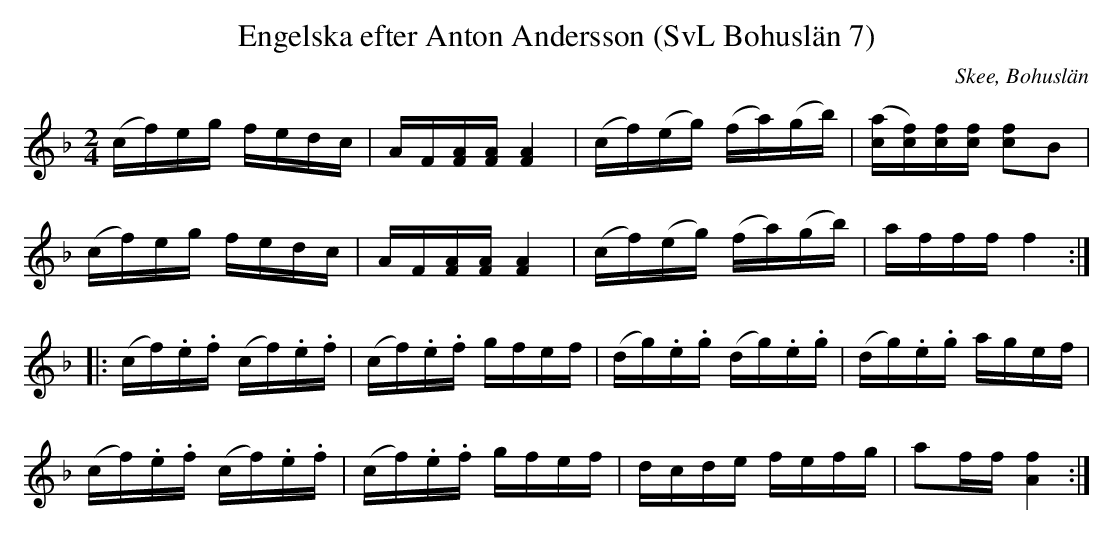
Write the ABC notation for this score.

X:1
T:Engelska efter Anton Andersson (SvL Bohuslän 7)
O:Skee, Bohuslän
M:2/4
L:1/8
K:F
(c/f/)e/g/ f/e/d/c/|A/F/[FA]/[FA]/ [FA]2|(c/f/)(e/g/) (f/a/)(g/b/)|([ca]/[cf]/)[cf]/[cf]/ [cf]B|
(c/f/)e/g/ f/e/d/c/|A/F/[FA]/[FA]/ [FA]2|(c/f/)(e/g/) (f/a/)(g/b/)|a/f/f/f/ f2:|
|:(c/f/).e/.f/ (c/f/).e/.f/|(c/f/).e/.f/ g/f/e/f/|(d/g/).e/.g/ (d/g/).e/.g/|(d/g/).e/.g/ a/g/e/f/|
(c/f/).e/.f/ (c/f/).e/.f/|(c/f/).e/.f/ g/f/e/f/|d/c/d/e/ f/e/f/g/|af/f/ [Af]2:|
